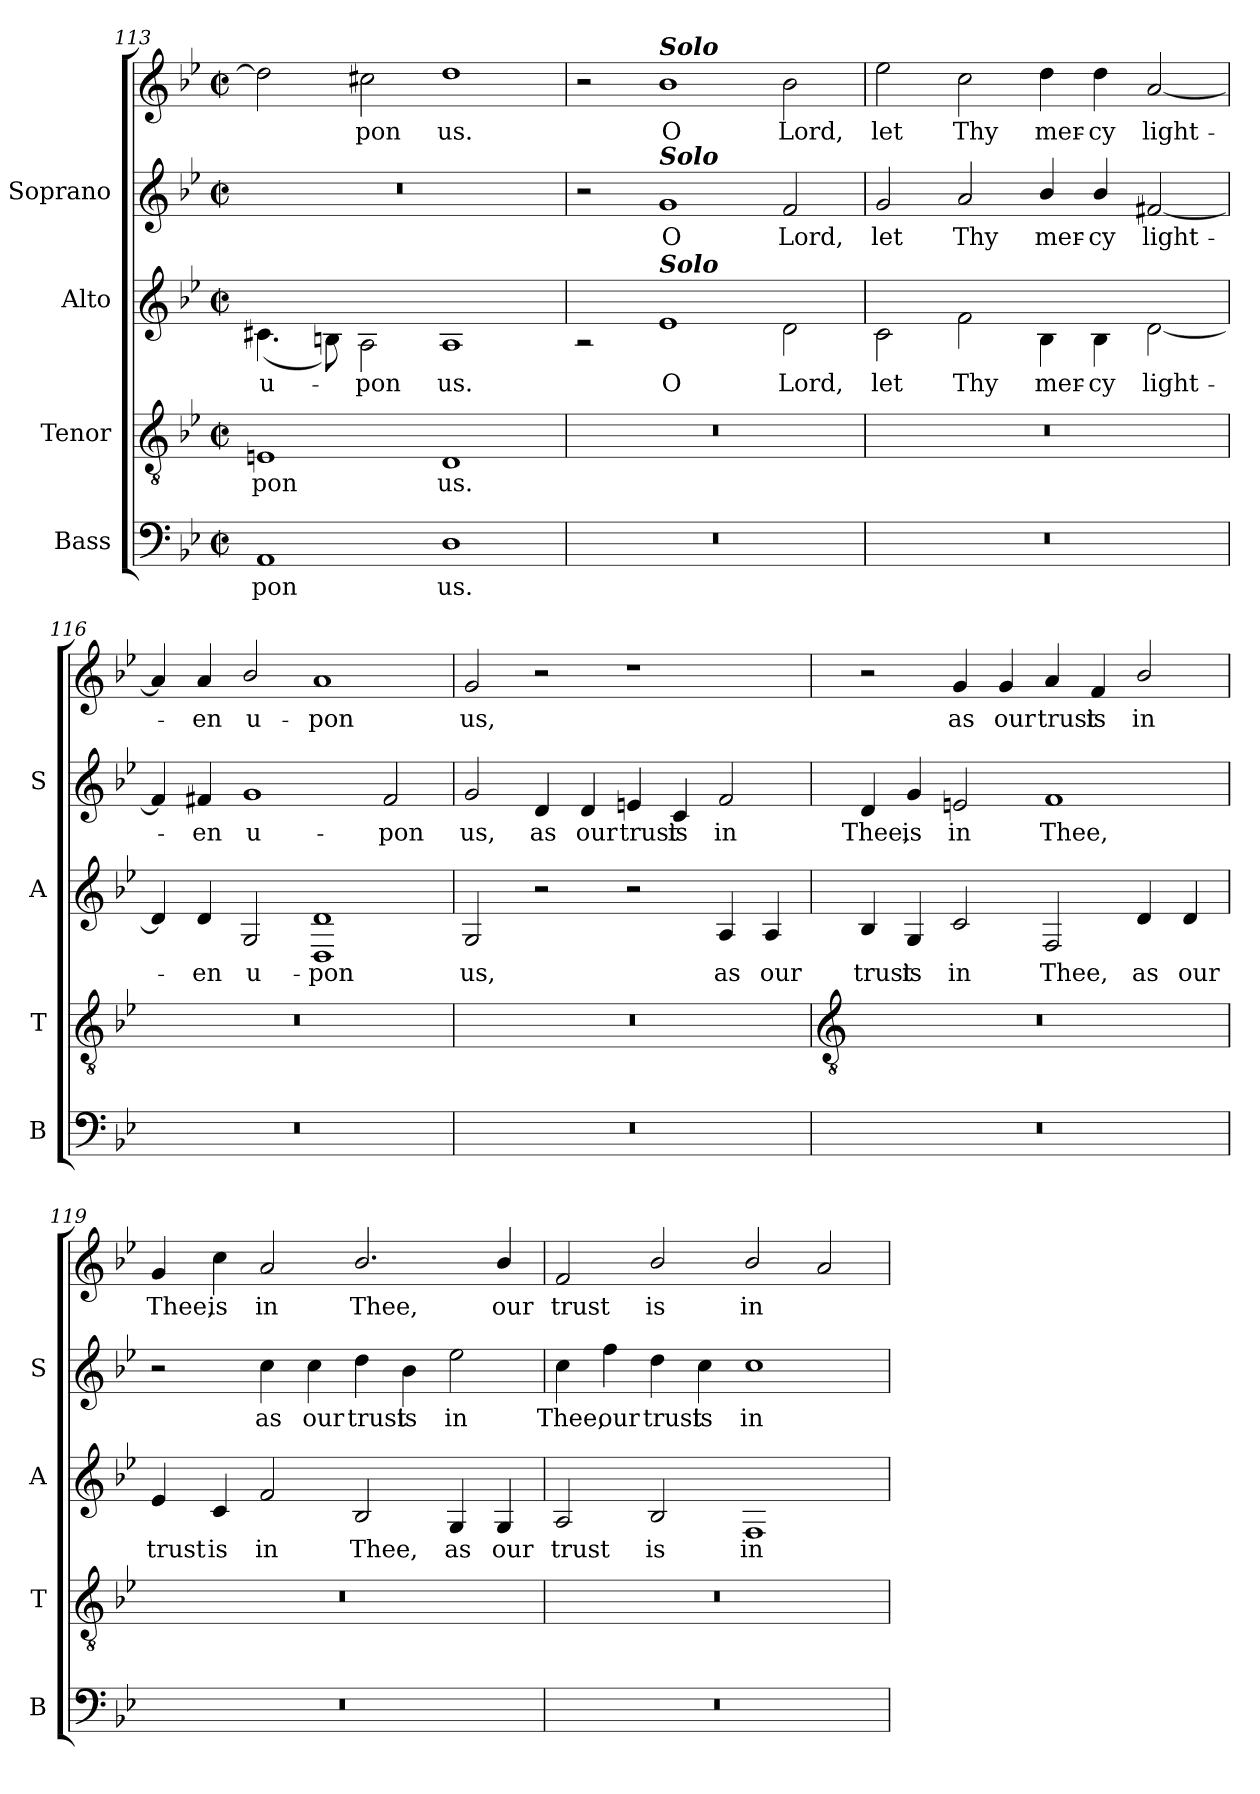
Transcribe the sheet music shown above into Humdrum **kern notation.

**kern	**text	**kern	**text	**kern	**text	**kern	**text	**kern	**text
*part4	*part4	*part3	*part3	*part2	*part2	*part1	*part1	*part1	*part1
*staff5	*staff5	*staff4	*staff4	*staff3	*staff3	*staff2	*staff2	*staff1	*staff1
*I"Bass	*	*I"Tenor	*	*I"Alto	*	*I"Soprano	*	*	*
*I'B	*	*I'T	*	*I'A	*	*I'S	*	*	*
!!LO:LB:g=z
*clefF4	*	*clefGv2	*	*clefG2	*	*clefG2	*	*clefG2	*
*k[b-e-]	*	*k[b-e-]	*	*k[b-e-]	*	*k[b-e-]	*	*k[b-e-]	*
*B-:	*	*B-:	*	*B-:	*	*B-:	*	*B-:	*
*M4/2	*	*M4/2	*	*M4/2	*	*M4/2	*	*M4/2	*
*met(c|)	*	*met(c|)	*	*met(c|)	*	*met(c|)	*	*met(c|)	*
=113	=113	=113	=113	=113	=113	=113	=113	=113	=113
!	!LO:LY:b	!	!LO:LY:b	!	!LO:LY:b	!	!	!	!
*	*	*	*	*^	*	*	*	*	*
1AA	-pon	1En	pon	0ryy	(<4.c#X	u-	0r	.	2dd]	.
.	.	.	.	.	8Bn)	.	.	.	.	.
!	!	!	!	!	!	!LO:LY:b	!	!	!	!LO:LY:b
.	.	.	.	.	2A	pon	.	.	2cc#X	pon
!	!LO:LY:b	!	!LO:LY:b	!	!	!LO:LY:b	!	!	!	!LO:LY:b
1D	us.	1D	us.	.	1A	us.	.	.	1dd	us.
=114	=114	=114	=114	=114	=114	=114	=114	=114	=114	=114
0r	.	0r	.	0ryy	2r	.	2r	.	2r	.
!	!	!	!	!	!	!	!	!	!LO:TX:a:Bi:t=Solo	!
!	!	!	!	!	!	!	!LO:TX:a:Bi:t=Solo	!	!	!
!	!	!	!	!	!LO:TX:a:Bi:t=Solo	!	!	!	!	!
!	!	!	!	!	!	!LO:LY:b	!	!LO:LY:b	!	!LO:LY:b
.	.	.	.	.	1e-	O	1g	O	1b-	O
!	!	!	!	!	!	!LO:LY:b	!	!LO:LY:b	!	!LO:LY:b
.	.	.	.	.	2d	Lord,	2f	Lord,	2b-	Lord,
=115	=115	=115	=115	=115	=115	=115	=115	=115	=115	=115
!	!	!	!	!	!	!LO:LY:b	!	!LO:LY:b	!	!LO:LY:b
0r	.	0r	.	0ryy	2c	let	2g	let	2ee-	let
!	!	!	!	!	!	!LO:LY:b	!	!LO:LY:b	!	!LO:LY:b
.	.	.	.	.	2f	Thy	2a	Thy	2cc	Thy
!	!	!	!	!	!	!LO:LY:b	!	!LO:LY:b	!	!LO:LY:b
.	.	.	.	.	4B-	mer-	4b-/	mer-	4dd	mer-
!	!	!	!	!	!	!LO:LY:b	!	!LO:LY:b	!	!LO:LY:b
.	.	.	.	.	4B-	-cy	4b-/	-cy	4dd	-cy
!	!	!	!	!	!	!LO:LY:b	!	!LO:LY:b	!	!LO:LY:b
.	.	.	.	.	[2d	light-	[2f#X	light-	[2a	light-
=116	=116	=116	=116	=116	=116	=116	=116	=116	=116	=116
0r	.	0r	.	1ryy	4d]	.	4f#]	.	4a]	.
!	!	!	!	!	!	!LO:LY:b	!	!LO:LY:b	!	!LO:LY:b
.	.	.	.	.	4d	en	4f#	en	4a	en
!	!	!	!	!	!	!LO:LY:b	!	!LO:LY:b	!	!LO:LY:b
.	.	.	.	.	2G	u-	1g	u-	2b-/	u-
!	!	!	!	!	!	!LO:LY:b	!	!	!	!LO:LY:b
.	.	.	.	1d/	1D	-pon	.	.	1a	-pon
!	!	!	!	!	!	!	!	!LO:LY:b	!	!
.	.	.	.	.	.	.	2f#	-pon	.	.
*	*	*	*	*v	*v	*	*	*	*	*
=117	=117	=117	=117	=117	=117	=117	=117	=117	=117
!	!	!	!	!	!LO:LY:b	!	!LO:LY:b	!	!LO:LY:b
0r	.	0r	.	2G	us,	2g	us,	2g	us,
!	!	!	!	!	!	!	!LO:LY:b	!	!
.	.	.	.	2r	.	4d	as	2r	.
!	!	!	!	!	!	!	!LO:LY:b	!	!
.	.	.	.	.	.	4d	our	.	.
!	!	!	!	!	!	!	!LO:LY:b	!	!
.	.	.	.	2r	.	4en	trust	1r	.
!	!	!	!	!	!	!	!LO:LY:b	!	!
.	.	.	.	.	.	4c	is	.	.
!	!	!	!	!	!LO:LY:b	!	!LO:LY:b	!	!
.	.	.	.	4A	as	2f	in	.	.
!	!	!	!	!	!LO:LY:b	!	!	!	!
.	.	.	.	4A	our	.	.	.	.
!!LO:LB:g=z
=118	=118	=118	=118	=118	=118	=118	=118	=118	=118
*	*	*clefGv2	*	*	*	*	*	*	*
!	!	!	!	!	!LO:LY:b	!	!LO:LY:b	!	!
0r	.	0r	.	4B-	trust	4d	Thee,	2r	.
!	!	!	!	!	!LO:LY:b	!	!LO:LY:b	!	!
.	.	.	.	4G	is	4g	is	.	.
!	!	!	!	!	!LO:LY:b	!	!LO:LY:b	!	!LO:LY:b
.	.	.	.	2c	in	2en	in	4g	as
!	!	!	!	!	!	!	!	!	!LO:LY:b
.	.	.	.	.	.	.	.	4g	our
!	!	!	!	!	!LO:LY:b	!	!LO:LY:b	!	!LO:LY:b
.	.	.	.	2F	Thee,	1f	Thee,	4a/	trust
!	!	!	!	!	!	!	!	!	!LO:LY:b
.	.	.	.	.	.	.	.	4f	is
!	!	!	!	!	!LO:LY:b	!	!	!	!LO:LY:b
.	.	.	.	4d	as	.	.	2b-/	in
!	!	!	!	!	!LO:LY:b	!	!	!	!
.	.	.	.	4d	our	.	.	.	.
=119	=119	=119	=119	=119	=119	=119	=119	=119	=119
!	!	!	!	!	!LO:LY:b	!	!	!	!LO:LY:b
0r	.	0r	.	4e-	trust	2r	.	4g	Thee,
!	!	!	!	!	!LO:LY:b	!	!	!	!LO:LY:b
.	.	.	.	4c	is	.	.	4cc	is
!	!	!	!	!	!LO:LY:b	!	!LO:LY:b	!	!LO:LY:b
.	.	.	.	2f	in	4cc	as	2a	in
!	!	!	!	!	!	!	!LO:LY:b	!	!
.	.	.	.	.	.	4cc	our	.	.
!	!	!	!	!	!LO:LY:b	!	!LO:LY:b	!	!LO:LY:b
.	.	.	.	2B-	Thee,	4dd	trust	2.b-/	Thee,
!	!	!	!	!	!	!	!LO:LY:b	!	!
.	.	.	.	.	.	4b-	is	.	.
!	!	!	!	!	!LO:LY:b	!	!LO:LY:b	!	!
.	.	.	.	4G	as	2ee-	in	.	.
!	!	!	!	!	!LO:LY:b	!	!	!	!LO:LY:b
.	.	.	.	4G	our	.	.	4b-/	our
=120	=120	=120	=120	=120	=120	=120	=120	=120	=120
!	!	!	!	!	!LO:LY:b	!	!LO:LY:b	!	!LO:LY:b
0r	.	0r	.	2A	trust	4cc	Thee,	2f	trust
!	!	!	!	!	!	!	!LO:LY:b	!	!
.	.	.	.	.	.	4ff	our	.	.
!	!	!	!	!	!LO:LY:b	!	!LO:LY:b	!	!LO:LY:b
.	.	.	.	2B-	is	4dd	trust	2b-/	is
!	!	!	!	!	!	!	!LO:LY:b	!	!
.	.	.	.	.	.	4cc	is	.	.
!	!	!	!	!	!LO:LY:b	!	!LO:LY:b	!	!LO:LY:b
.	.	.	.	1F	in	1cc	in	2b-/	in
.	.	.	.	.	.	.	.	2a	.
=	=	=	=	=	=	=	=	=	=
*-	*-	*-	*-	*-	*-	*-	*-	*-	*-
